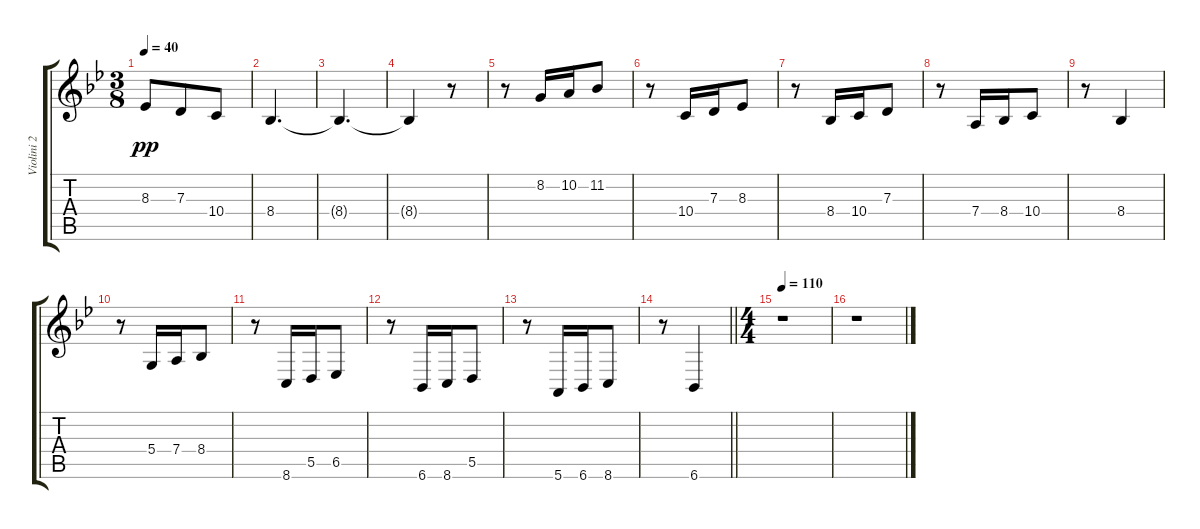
\track ("Violini 2" "Violini 2") {instrument violin}
\staff {score tabs}
\tuning (E4 B3 G3 D3 A2 E2) {hide}
\ts (3 8)
\tempo 40
\clef g2
\ks bb
8.3.8{dy pp} 7.3.8 10.4.8 |
8.4.4{d} |
8.4{t}.4{d} |
8.4{t}.4 r.8 |
r.8 8.2.16 10.2.16 11.2.8 |
r.8 10.4.16 7.3.16 8.3.8 |
r.8 8.4.16 10.4.16 7.3.8 |
r.8 7.4.16 8.4.16 10.4.8 |
r.8 8.4.4 |
r.8 5.4.16 7.4.16 8.4.8 |
r.8 8.6.16 5.5.16 6.5.8 |
r.8 6.6.16 8.6.16 5.5.8 |
r.8 5.6.16 6.6.16 8.6.8 |
\barLineRight lightlight
r.8 6.6.4 |
\ts (4 4)
\tempo 110
r.1 |
r.1
